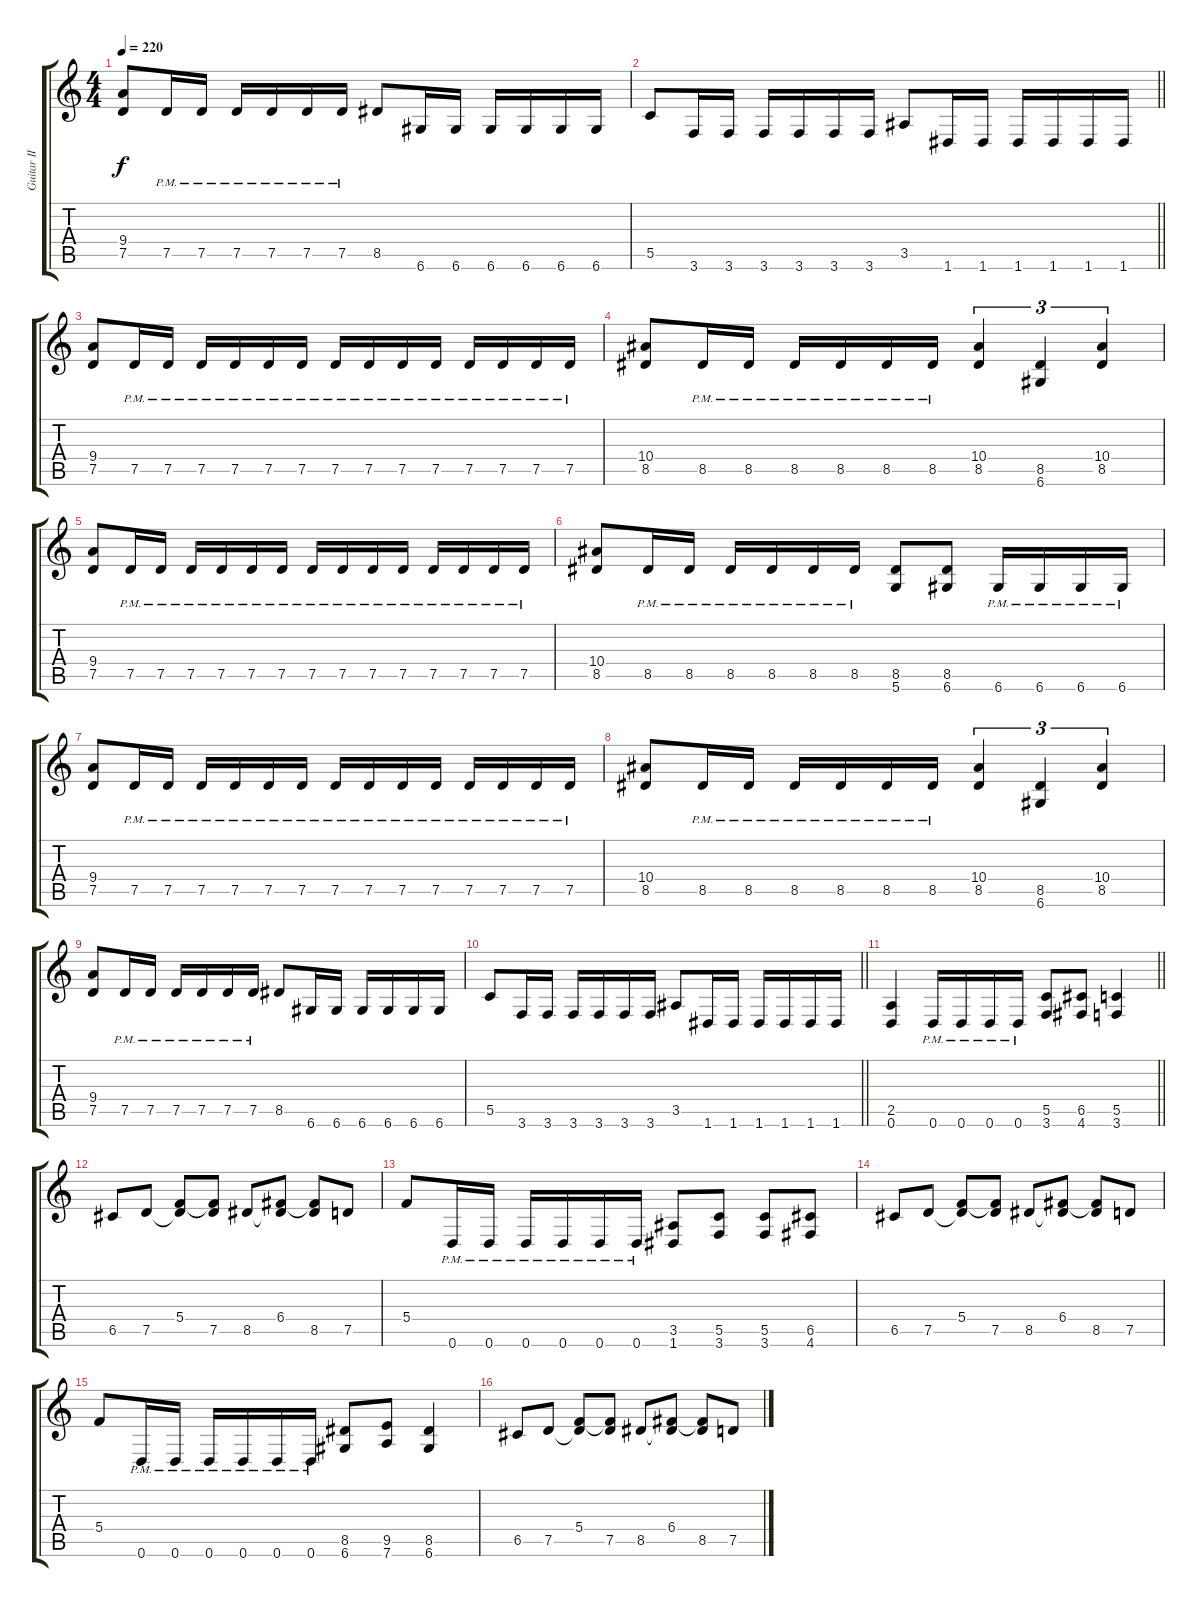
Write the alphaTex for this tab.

\track ("Guitar II" "Guitar II") {instrument distortionguitar}
\staff {score tabs}
\tuning (D4 A3 F3 C3 G2 D2) {hide}
\ts (4 4)
\tempo 220
\clef g2
\ks c
(9.4 7.5).8{dy f} 7.5{pm}.16 7.5{pm}.16 7.5{pm}.16 7.5{pm}.16 7.5{pm}.16 7.5{pm}.16 8.5.8 6.6.16 6.6.16 6.6.16 6.6.16 6.6.16 6.6.16 |
\barLineRight lightlight
5.5.8 3.6.16 3.6.16 3.6.16 3.6.16 3.6.16 3.6.16 3.5.8 1.6.16 1.6.16 1.6.16 1.6.16 1.6.16 1.6.16 |
(9.4 7.5).8 7.5{pm}.16 7.5{pm}.16 7.5{pm}.16 7.5{pm}.16 7.5{pm}.16 7.5{pm}.16 7.5{pm}.16 7.5{pm}.16 7.5{pm}.16 7.5{pm}.16 7.5{pm}.16 7.5{pm}.16 7.5{pm}.16 7.5{pm}.16 |
(10.4 8.5).8 8.5{pm}.16 8.5{pm}.16 8.5{pm}.16 8.5{pm}.16 8.5{pm}.16 8.5{pm}.16 (10.4 8.5).4{tu (3 2)} (8.5 6.6).4{tu (3 2)} (10.4 8.5).4{tu (3 2)} |
(9.4 7.5).8 7.5{pm}.16 7.5{pm}.16 7.5{pm}.16 7.5{pm}.16 7.5{pm}.16 7.5{pm}.16 7.5{pm}.16 7.5{pm}.16 7.5{pm}.16 7.5{pm}.16 7.5{pm}.16 7.5{pm}.16 7.5{pm}.16 7.5{pm}.16 |
(10.4 8.5).8 8.5{pm}.16 8.5{pm}.16 8.5{pm}.16 8.5{pm}.16 8.5{pm}.16 8.5{pm}.16 (8.5 5.6).8 (8.5 6.6).8 6.6{pm}.16 6.6{pm}.16 6.6{pm}.16 6.6{pm}.16 |
(9.4 7.5).8 7.5{pm}.16 7.5{pm}.16 7.5{pm}.16 7.5{pm}.16 7.5{pm}.16 7.5{pm}.16 7.5{pm}.16 7.5{pm}.16 7.5{pm}.16 7.5{pm}.16 7.5{pm}.16 7.5{pm}.16 7.5{pm}.16 7.5{pm}.16 |
(10.4 8.5).8 8.5{pm}.16 8.5{pm}.16 8.5{pm}.16 8.5{pm}.16 8.5{pm}.16 8.5{pm}.16 (10.4 8.5).4{tu (3 2)} (8.5 6.6).4{tu (3 2)} (10.4 8.5).4{tu (3 2)} |
(9.4 7.5).8 7.5{pm}.16 7.5{pm}.16 7.5{pm}.16 7.5{pm}.16 7.5{pm}.16 7.5{pm}.16 8.5.8 6.6.16 6.6.16 6.6.16 6.6.16 6.6.16 6.6.16 |
\barLineRight lightlight
5.5.8 3.6.16 3.6.16 3.6.16 3.6.16 3.6.16 3.6.16 3.5.8 1.6.16 1.6.16 1.6.16 1.6.16 1.6.16 1.6.16 |
\section ("" "")
\barLineRight lightlight
(2.5 0.6).4 0.6{pm}.16 0.6{pm}.16 0.6{pm}.16 0.6{pm}.16 (5.5 3.6).8 (6.5 4.6).8 (5.5 3.6).4 |
\section ("" "")
6.5.8 7.5.8 (5.4 7.5{t}).8 (5.4{t} 7.5).8 8.5.8 (6.4 8.5{t}).8 (6.4{t} 8.5).8 7.5.8 |
5.4.8 0.6{pm}.16 0.6{pm}.16 0.6{pm}.16 0.6{pm}.16 0.6{pm}.16 0.6{pm}.16 (3.5 1.6).8 (5.5 3.6).8 (5.5 3.6).8 (6.5 4.6).8 |
6.5.8 7.5.8 (5.4 7.5{t}).8 (5.4{t} 7.5).8 8.5.8 (6.4 8.5{t}).8 (6.4{t} 8.5).8 7.5.8 |
5.4.8 0.6{pm}.16 0.6{pm}.16 0.6{pm}.16 0.6{pm}.16 0.6{pm}.16 0.6{pm}.16 (8.5 6.6).8 (9.5 7.6).8 (8.5 6.6).4 |
6.5.8 7.5.8 (5.4 7.5{t}).8 (5.4{t} 7.5).8 8.5.8 (6.4 8.5{t}).8 (6.4{t} 8.5).8 7.5.8
